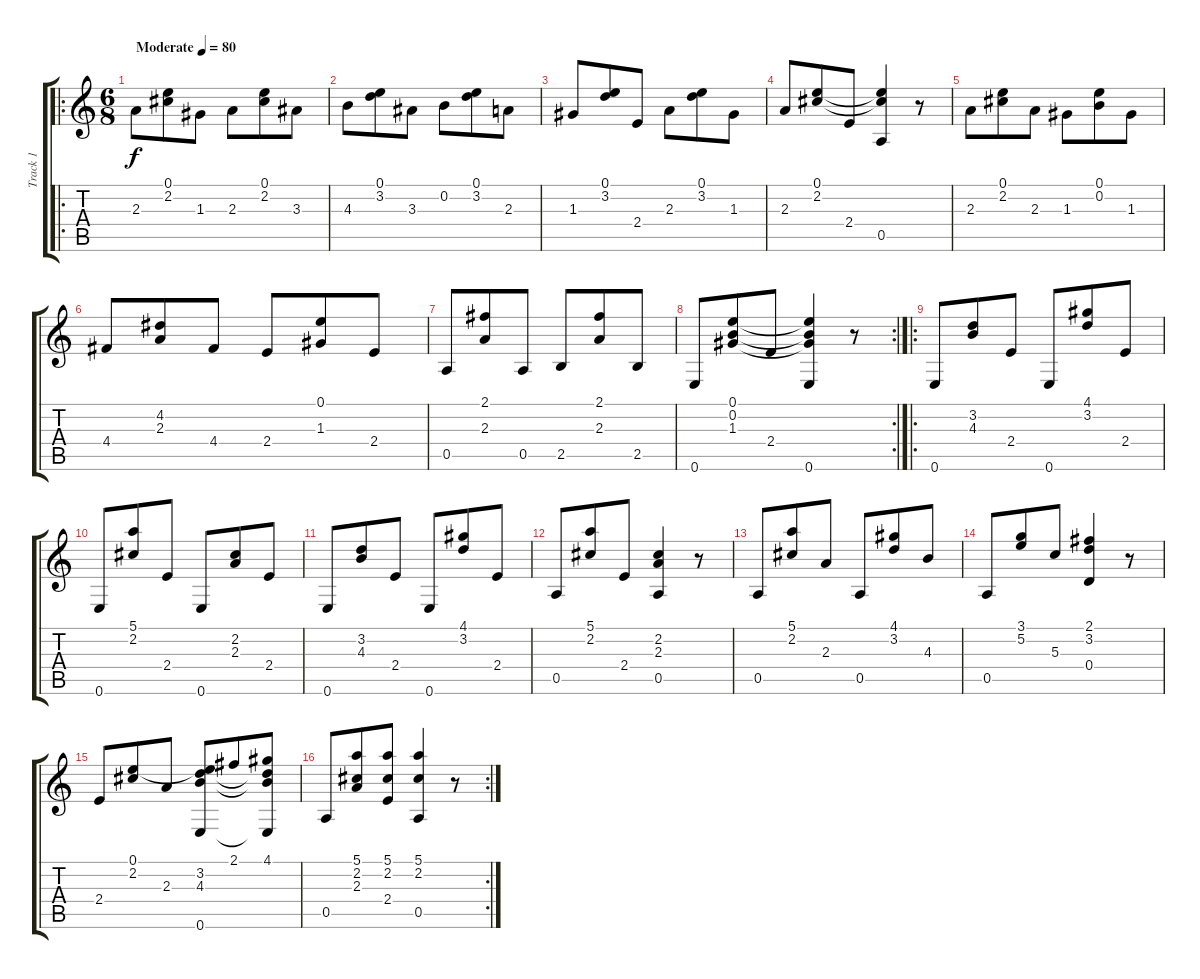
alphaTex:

\track ("Track 1" "Track 1") {instrument acousticguitarnylon}
\staff {score tabs}
\tuning (E4 B3 G3 D3 A2 E2) {hide}
\ro
\ts (6 8)
\tempo (80 "Moderate")
\clef g2
\ks c
2.3.8{dy f instrument acousticguitarnylon} (0.1 2.2).8 1.3.8 2.3.8 (0.1 2.2).8 3.3.8 |
4.3.8 (0.1 3.2).8 3.3.8 0.2.8 (0.1 3.2).8 2.3.8 |
1.3.8 (0.1 3.2).8 2.4.8 2.3.8 (0.1 3.2).8 1.3.8 |
2.3.8 (0.1 2.2).8 2.4.8 (0.1{t} 2.2{t} 0.5).4 r.8 |
2.3.8 (0.1 2.2).8 2.3.8 1.3.8 (0.1 0.2).8 1.3.8 |
4.4.8 (4.2 2.3).8 4.4.8 2.4.8 (0.1 1.3).8 2.4.8 |
0.5.8 (2.1 2.3).8 0.5.8 2.5.8 (2.1 2.3).8 2.5.8 |
\rc 2
0.6.8 (0.1 0.2 1.3).8 2.4.8 (0.1{t} 0.2{t} 1.3{t} 0.6).4 r.8 |
\ro
0.6.8 (3.2 4.3).8 2.4.8 0.6.8 (4.1 3.2).8 2.4.8 |
0.6.8 (5.1 2.2).8 2.4.8 0.6.8 (2.2 2.3).8 2.4.8 |
0.6.8 (3.2 4.3).8 2.4.8 0.6.8 (4.1 3.2).8 2.4.8 |
0.5.8 (5.1 2.2).8 2.4.8 (2.2 2.3 0.5).4 r.8 |
0.5.8 (5.1 2.2).8 2.3.8 0.5.8 (4.1 3.2).8 4.3.8 |
0.5.8 (3.1 5.2).8 5.3.8 (2.1 3.2 0.4).4 r.8 |
2.4.8 (0.1 2.2).8 2.3.8 (0.1{t} 3.2 4.3 0.6).8 2.1.8 (4.1 3.2{t} 4.3{t} 0.6{t}).8 |
\rc 2
0.5.8 (5.1 2.2 2.3).8 (5.1 2.2 2.4).8 (5.1 2.2 0.5).4 r.8
